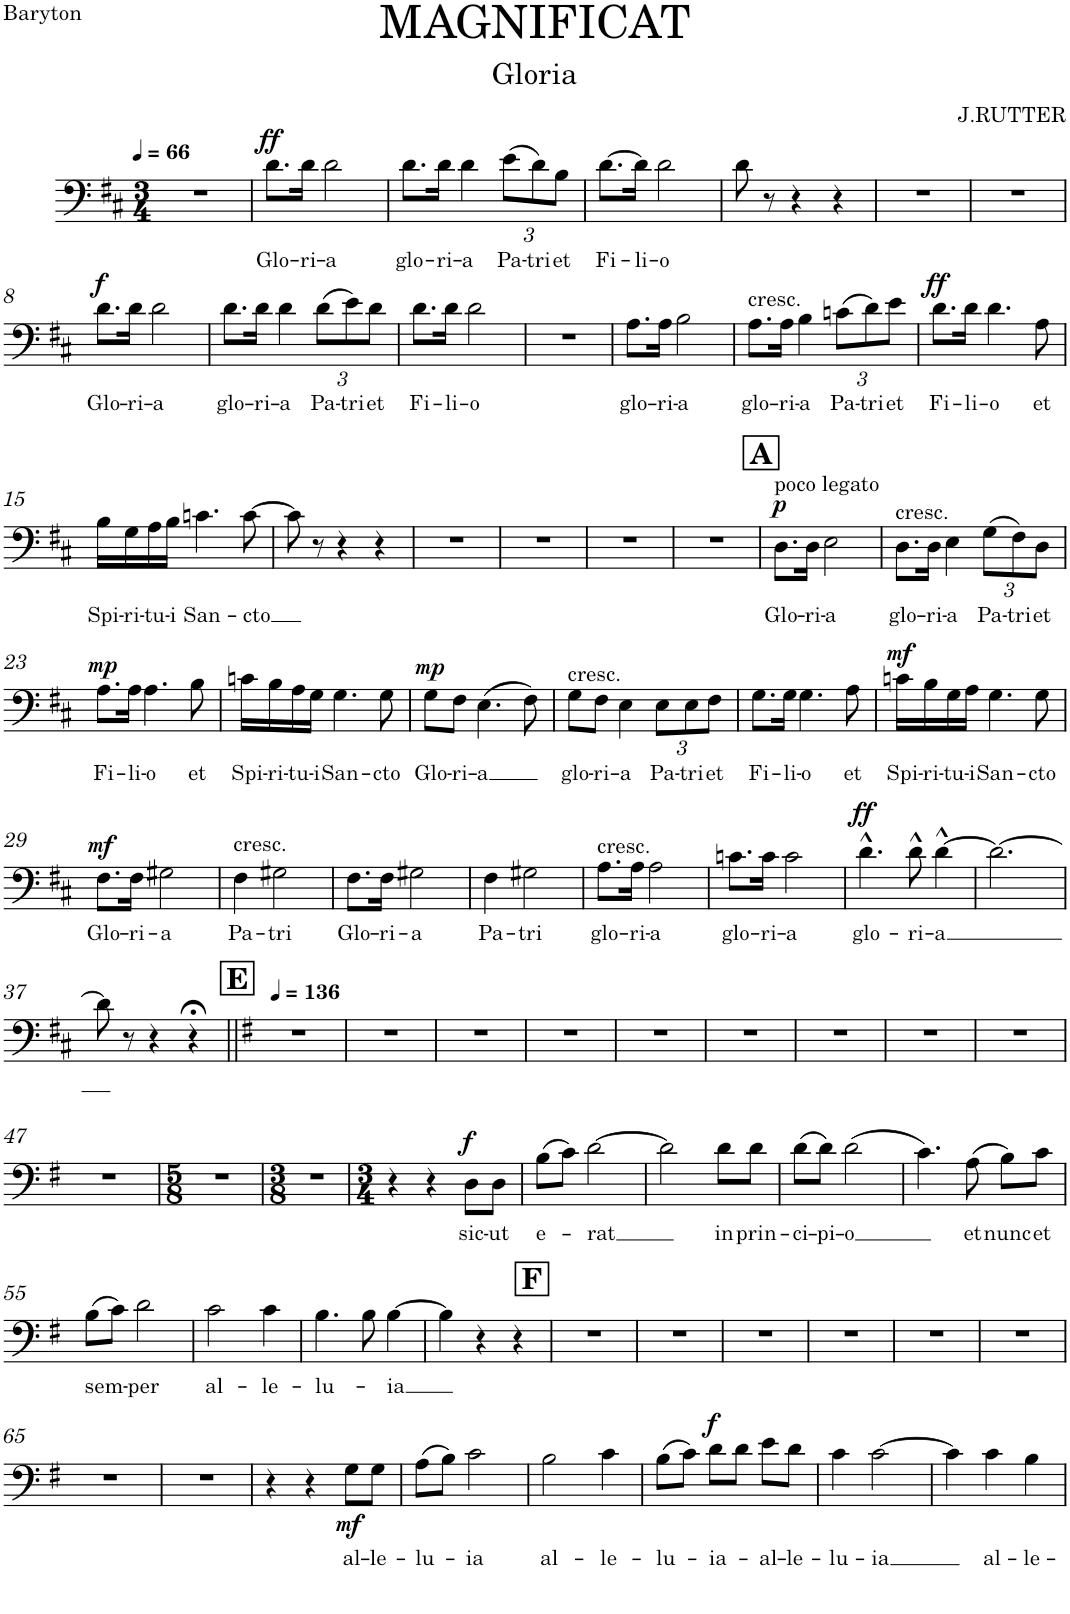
**kern	**text	**dynam
*part1	*part1	*part1
*staff1	*staff1	*staff1
*I"Baryton	*	*
*I'Bar.	*	*
*clefF4	*	*
*k[f#c#]	*	*
*M3/4	*	*
*MM66	*	*
=1	=1	=1
2.r	.	.
=2	=2	=2
!	!LO:LY:b	!LO:DY:a
8.d\L	Glo-	ff
!	!LO:LY:b	!
16d\Jk	-ri-	.
!	!LO:LY:b	!
2d\	-a	.
=3	=3	=3
!	!LO:LY:b	!
8.d\L	glo-	.
!	!LO:LY:b	!
16d\Jk	-ri-	.
!	!LO:LY:b	!
4d\	-a	.
*Xbrackettup	*	*
!	!LO:LY:b	!
(12e\L	Pa-	.
!	!LO:LY:b	!
12d\)	-tri	.
!	!LO:LY:b	!
12B\J	et	.
=4	=4	=4
!	!LO:LY:b	!
[8.d\L	Fi-	.
!	!LO:LY:b	!
16d\Jk]	-li-	.
!	!LO:LY:b	!
2d\	-o	.
=5	=5	=5
8d\	.	.
8r	.	.
4r	.	.
4r	.	.
=6	=6	=6
2.r	.	.
=7	=7	=7
2.r	.	.
!!LO:LB:g=z
=8	=8	=8
!	!LO:LY:b	!LO:DY:a
8.d\L	Glo-	f
!	!LO:LY:b	!
16d\Jk	-ri-	.
!	!LO:LY:b	!
2d\	-a	.
=9	=9	=9
!	!LO:LY:b	!
8.d\L	glo-	.
!	!LO:LY:b	!
16d\Jk	-ri-	.
!	!LO:LY:b	!
4d\	-a	.
!	!LO:LY:b	!
(12d\L	Pa-	.
!	!LO:LY:b	!
12e\)	-tri	.
!	!LO:LY:b	!
12d\J	et	.
=10	=10	=10
!	!LO:LY:b	!
8.d\L	Fi-	.
!	!LO:LY:b	!
16d\Jk	-li-	.
!	!LO:LY:b	!
2d\	-o	.
=11	=11	=11
2.r	.	.
=12	=12	=12
!	!LO:LY:b	!
8.A\L	glo-	.
!	!LO:LY:b	!
16A\Jk	-ri-	.
!	!LO:LY:b	!
2B\	-a	.
=13	=13	=13
!LO:TX:a:t=cresc.	!	!
!	!LO:LY:b	!
8.A\L	glo-	.
!	!LO:LY:b	!
16A\Jk	-ri-	.
!	!LO:LY:b	!
4B\	-a	.
!	!LO:LY:b	!
(12cn\L	Pa-	.
!	!LO:LY:b	!
12d\)	-tri	.
!	!LO:LY:b	!
12e\J	et	.
=14	=14	=14
!	!LO:LY:b	!LO:DY:a
8.d\L	Fi-	ff
!	!LO:LY:b	!
16d\Jk	-li-	.
!	!LO:LY:b	!
4.d\	-o	.
!	!LO:LY:b	!
8A\	et	.
!!LO:LB:g=z
=15	=15	=15
!	!LO:LY:b	!
16B\LL	Spi-	.
!	!LO:LY:b	!
16G\	-ri-	.
!	!LO:LY:b	!
16A\	-tu-	.
!	!LO:LY:b	!
16B\JJ	-i	.
!	!LO:LY:b	!
4.cn\	San-	.
!	!LO:LY:b	!
[8c\	-cto	.
=16	=16	=16
8c\]	.	.
8r	.	.
4r	.	.
4r	.	.
=17	=17	=17
2.r	.	.
=18	=18	=18
2.r	.	.
=19	=19	=19
2.r	.	.
=20	=20	=20
2.r	.	.
!!LO:REH:place=s1:a:B:cj:fs=14:t=A
=21	=21	=21
!LO:TX:a:t=poco legato	!	!
!	!LO:LY:b	!LO:DY:a
8.D\L	Glo-	p
!	!LO:LY:b	!
16D\Jk	-ri-	.
!	!LO:LY:b	!
2E\	-a	.
=22	=22	=22
!LO:TX:a:t=cresc.	!	!
!	!LO:LY:b	!
8.D\L	glo-	.
!	!LO:LY:b	!
16D\Jk	-ri-	.
!	!LO:LY:b	!
4E\	-a	.
!	!LO:LY:b	!
(12G\L	Pa-	.
!	!LO:LY:b	!
12F#\)	-tri	.
!	!LO:LY:b	!
12D\J	et	.
!!LO:LB:g=z
=23	=23	=23
!	!LO:LY:b	!LO:DY:a
8.A\L	Fi-	mp
!	!LO:LY:b	!
16A\Jk	-li-	.
!	!LO:LY:b	!
4.A\	-o	.
!	!LO:LY:b	!
8B\	et	.
=24	=24	=24
!	!LO:LY:b	!
16cn\LL	Spi-	.
!	!LO:LY:b	!
16B\	-ri-	.
!	!LO:LY:b	!
16A\	-tu-	.
!	!LO:LY:b	!
16G\JJ	-i	.
!	!LO:LY:b	!
4.G\	San-	.
!	!LO:LY:b	!
8G\	-cto	.
=25	=25	=25
!	!LO:LY:b	!LO:DY:a
8G\L	Glo-	mp
!	!LO:LY:b	!
8F#\J	-ri-	.
!	!LO:LY:b	!
(4.E\	-a	.
8F#\)	.	.
=26	=26	=26
!LO:TX:a:t=cresc.	!	!
!	!LO:LY:b	!
8G\L	glo-	.
!	!LO:LY:b	!
8F#\J	-ri-	.
!	!LO:LY:b	!
4E\	-a	.
!	!LO:LY:b	!
12E\L	Pa-	.
!	!LO:LY:b	!
12E\	-tri	.
!	!LO:LY:b	!
12F#\J	et	.
=27	=27	=27
!	!LO:LY:b	!
8.G\L	Fi-	.
!	!LO:LY:b	!
16G\Jk	-li-	.
!	!LO:LY:b	!
4.G\	-o	.
!	!LO:LY:b	!
8A\	et	.
=28	=28	=28
!	!LO:LY:b	!LO:DY:a
16cn\LL	Spi-	mf
!	!LO:LY:b	!
16B\	-ri-	.
!	!LO:LY:b	!
16G\	-tu-	.
!	!LO:LY:b	!
16A\JJ	-i	.
!	!LO:LY:b	!
4.G\	San-	.
!	!LO:LY:b	!
8G\	-cto	.
!!LO:LB:g=z
=29	=29	=29
!	!LO:LY:b	!LO:DY:a
8.F#\L	Glo-	mf
!	!LO:LY:b	!
16F#\Jk	-ri-	.
!	!LO:LY:b	!
2G#X\	-a	.
=30	=30	=30
!LO:TX:a:t=cresc.	!	!
!	!LO:LY:b	!
4F#\	Pa-	.
!	!LO:LY:b	!
2G#X\	-tri	.
=31	=31	=31
!	!LO:LY:b	!
8.F#\L	Glo-	.
!	!LO:LY:b	!
16F#\Jk	-ri-	.
!	!LO:LY:b	!
2G#X\	-a	.
=32	=32	=32
!	!LO:LY:b	!
4F#\	Pa-	.
!	!LO:LY:b	!
2G#X\	-tri	.
=33	=33	=33
!LO:TX:a:t=cresc.	!	!
!	!LO:LY:b	!
8.A\L	glo-	.
!	!LO:LY:b	!
16A\Jk	-ri-	.
!	!LO:LY:b	!
2A\	-a	.
=34	=34	=34
!	!LO:LY:b	!
8.cn\L	glo-	.
!	!LO:LY:b	!
16c\Jk	-ri-	.
!	!LO:LY:b	!
2c\	-a	.
=35	=35	=35
!	!LO:LY:b	!LO:DY:a
4.d^^\	glo-	ff
!	!LO:LY:b	!
8d^^\	-ri-	.
!	!LO:LY:b	!
[4d^^\	-a	.
=36	=36	=36
2.d\_	.	.
!!LO:LB:g=z
=37	=37	=37
8d\]	.	.
8r	.	.
4r	.	.
4r;<	.	.
=38||	=38||	=38||
!!LO:REH:place=s1:a:B:cj:fs=14:t=E
*k[f#]	*	*
*MM136	*	*
2.r	.	.
=39	=39	=39
2.r	.	.
=40	=40	=40
2.r	.	.
=41	=41	=41
2.r	.	.
=42	=42	=42
2.r	.	.
=43	=43	=43
2.r	.	.
=44	=44	=44
2.r	.	.
=45	=45	=45
2.r	.	.
=46	=46	=46
2.r	.	.
!!LO:LB:g=z
=47	=47	=47
2.r	.	.
=48	=48	=48
*M5/8	*	*
8%5r	.	.
=49	=49	=49
*M3/8	*	*
4.r	.	.
=50	=50	=50
*M3/4	*	*
4r	.	.
4r	.	.
!	!LO:LY:b	!LO:DY:a
8D\L	sic-	f
!	!LO:LY:b	!
8D\J	-ut	.
=51	=51	=51
!	!LO:LY:b	!
(8B\L	e-	.
8c\J)	.	.
!	!LO:LY:b	!
[2d\	-rat	.
=52	=52	=52
2d\]	.	.
!	!LO:LY:b	!
8d\L	in	.
!	!LO:LY:b	!
8d\J	prin-	.
=53	=53	=53
!	!LO:LY:b	!
(8d\L	-ci-	.
!	!LO:LY:b	!
8d\J)	-pi-	.
!	!LO:LY:b	!
(2d\	-o	.
=54	=54	=54
4.c\)	.	.
!	!LO:LY:b	!
(8A\	et	.
!	!LO:LY:b	!
8B\L)	nunc	.
!	!LO:LY:b	!
8c\J	et	.
!!LO:LB:g=z
=55	=55	=55
!	!LO:LY:b	!
(8B\L	sem-	.
8c\J)	.	.
!	!LO:LY:b	!
2d\	-per	.
=56	=56	=56
!	!LO:LY:b	!
2c\	al-	.
!	!LO:LY:b	!
4c\	-le-	.
=57	=57	=57
!	!LO:LY:b	!
4.B\	-lu-	.
8B\	.	.
!	!LO:LY:b	!
[4B\	-ia	.
!!LO:REH:place=s1:a:B:cj:fs=14:t=F:qo=2.5
=58	=58	=58
4B\]	.	.
4r	.	.
4r	.	.
=59	=59	=59
2.r	.	.
=60	=60	=60
2.r	.	.
=61	=61	=61
2.r	.	.
=62	=62	=62
2.r	.	.
=63	=63	=63
2.r	.	.
=64	=64	=64
2.r	.	.
!!LO:LB:g=z
=65	=65	=65
2.r	.	.
=66	=66	=66
2.r	.	.
=67	=67	=67
4r	.	.
4r	.	.
!	!LO:LY:b	!LO:DY:b
8G\L	al-	mf
!	!LO:LY:b	!
8G\J	-le-	.
=68	=68	=68
!	!LO:LY:b	!
(8A\L	-lu-	.
8B\J)	.	.
!	!LO:LY:b	!
2c\	-ia	.
=69	=69	=69
!	!LO:LY:b	!
2B\	al-	.
!	!LO:LY:b	!
4c\	-le-	.
=70	=70	=70
!	!LO:LY:b	!
(8B\L	-lu-	.
8c\J)	.	.
!	!LO:LY:b	!LO:DY:a
8d\L	-ia-	f
8d\J	.	.
!	!LO:LY:b	!
8e\L	-al-	.
!	!LO:LY:b	!
8d\J	-le-	.
=71	=71	=71
!	!LO:LY:b	!
4c\	-lu-	.
!	!LO:LY:b	!
[2c\	-ia	.
=72	=72	=72
4c\]	.	.
!	!LO:LY:b	!
4c\	al-	.
!	!LO:LY:b	!
4B\	-le-	.
=	=	=
*-	*-	*-
